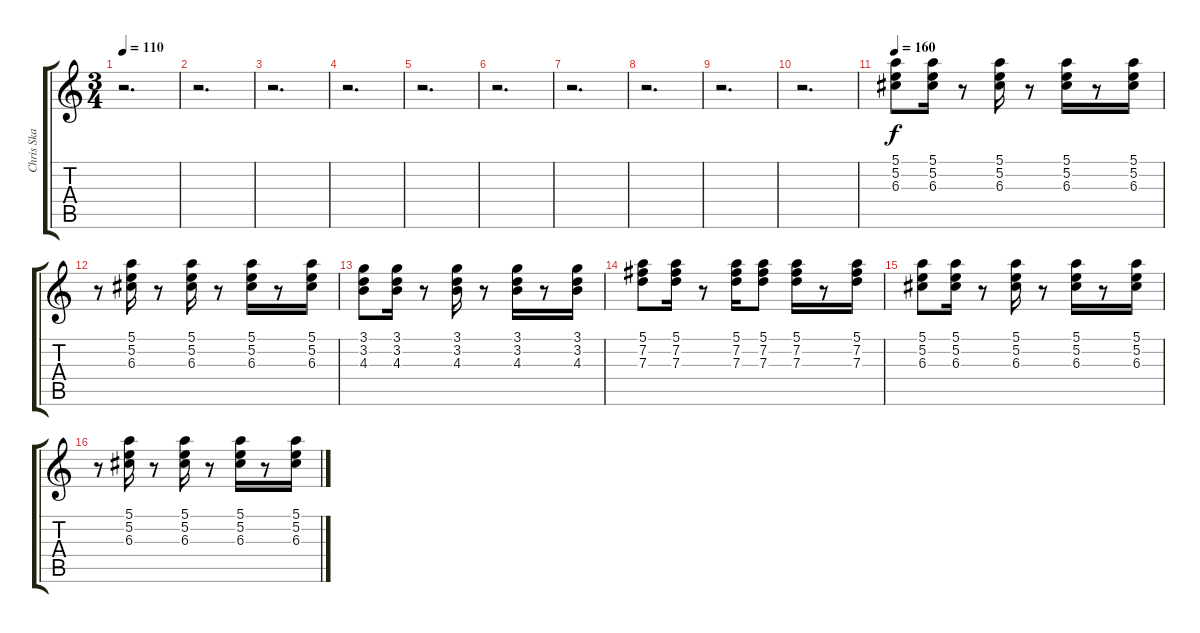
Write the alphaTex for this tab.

\track ("Chris Ska" "Chris Ska") {instrument electricguitarclean}
\staff {score tabs}
\tuning (E4 B3 G3 D3 A2 E2) {hide}
\ts (3 4)
\tempo 110
\clef g2
\ks c
r.2{d dy f} |
r.2{d} |
r.2{d} |
r.2{d} |
r.2{d} |
r.2{d} |
r.2{d} |
r.2{d} |
r.2{d} |
r.2{d} |
\tempo 160
(5.1 5.2 6.3).8 (5.1 5.2 6.3).16 r.8 (5.1 5.2 6.3).16 r.8 (5.1 5.2 6.3).16 r.8 (5.1 5.2 6.3).16 |
r.8 (5.1 5.2 6.3).16 r.8 (5.1 5.2 6.3).16 r.8 (5.1 5.2 6.3).16 r.8 (5.1 5.2 6.3).16 |
(3.1 3.2 4.3).8 (3.1 3.2 4.3).16 r.8 (3.1 3.2 4.3).16 r.8 (3.1 3.2 4.3).16 r.8 (3.1 3.2 4.3).16 |
(5.1 7.2 7.3).8 (5.1 7.2 7.3).16 r.8 (5.1 7.2 7.3).16 (5.1 7.2 7.3).8 (5.1 7.2 7.3).16 r.8 (5.1 7.2 7.3).16 |
(5.1 5.2 6.3).8 (5.1 5.2 6.3).16 r.8 (5.1 5.2 6.3).16 r.8 (5.1 5.2 6.3).16 r.8 (5.1 5.2 6.3).16 |
r.8 (5.1 5.2 6.3).16 r.8 (5.1 5.2 6.3).16 r.8 (5.1 5.2 6.3).16 r.8 (5.1 5.2 6.3).16
